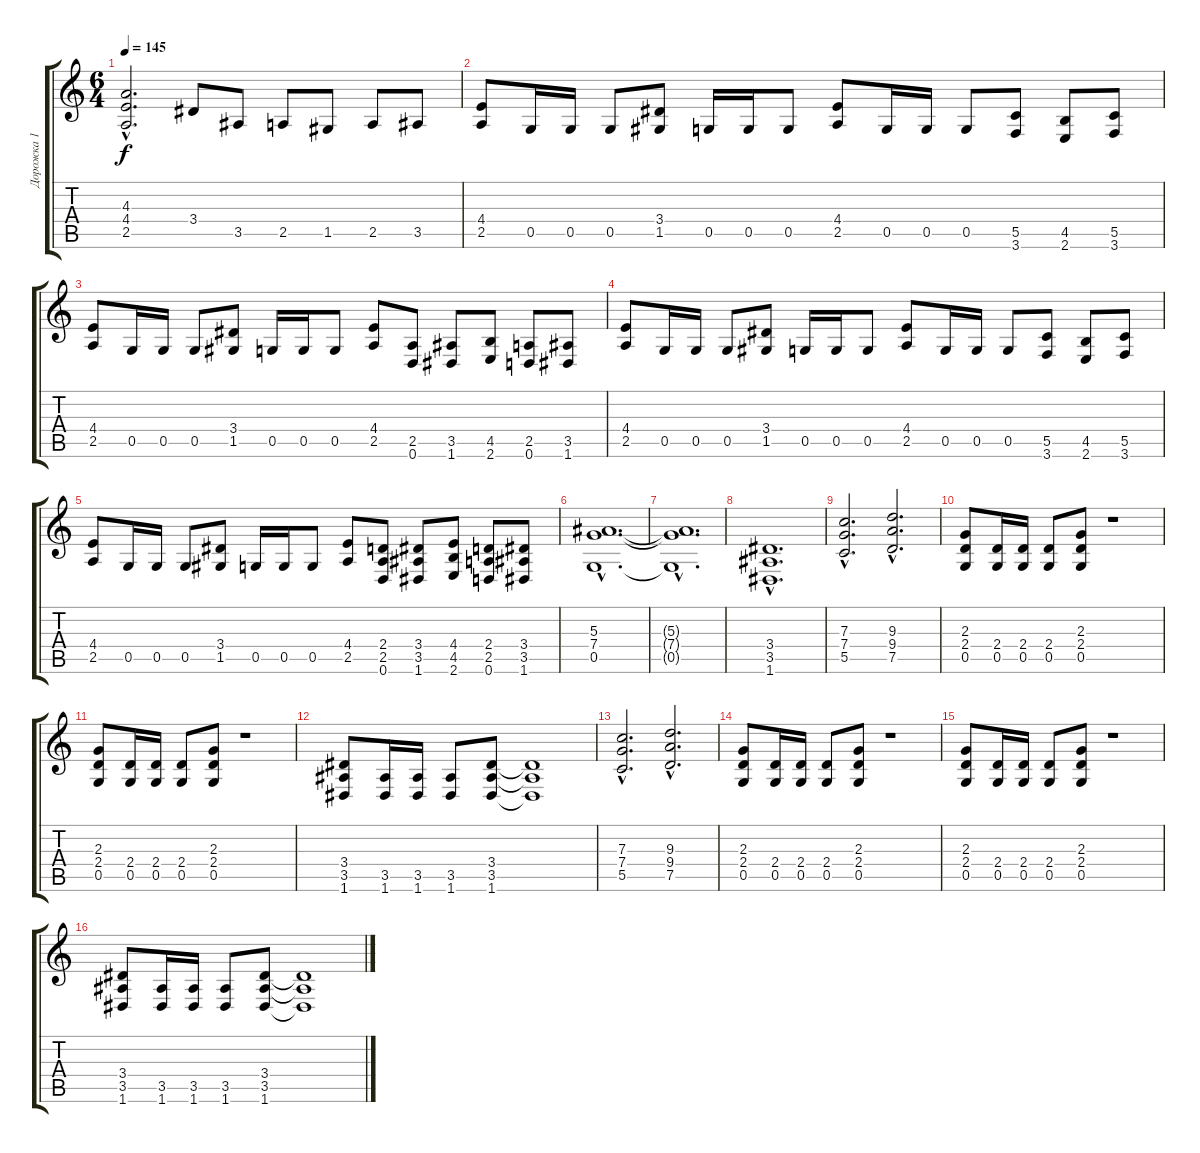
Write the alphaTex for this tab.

\track ("Дорожка 1" "Дорожка 1") {instrument distortionguitar}
\staff {score tabs}
\tuning (D4 A3 F3 C3 G2 D2) {hide}
\ts (6 4)
\tempo 145
\clef g2
\ks c
(4.3{hac} 4.4{hac} 2.5{hac}).2{d dy f instrument distortionguitar} 3.4.8 3.5.8 2.5.8 1.5.8 2.5.8 3.5.8 |
(4.4 2.5).8 0.5.16 0.5.16 0.5.8 (3.4 1.5).8 0.5.16 0.5.16 0.5.8 (4.4 2.5).8 0.5.16 0.5.16 0.5.8 (5.5 3.6).8 (4.5 2.6).8 (5.5 3.6).8 |
(4.4 2.5).8 0.5.16 0.5.16 0.5.8 (3.4 1.5).8 0.5.16 0.5.16 0.5.8 (4.4 2.5).8 (2.5 0.6).8 (3.5 1.6).8 (4.5 2.6).8 (2.5 0.6).8 (3.5 1.6).8 |
(4.4 2.5).8 0.5.16 0.5.16 0.5.8 (3.4 1.5).8 0.5.16 0.5.16 0.5.8 (4.4 2.5).8 0.5.16 0.5.16 0.5.8 (5.5 3.6).8 (4.5 2.6).8 (5.5 3.6).8 |
(4.4 2.5).8 0.5.16 0.5.16 0.5.8 (3.4 1.5).8 0.5.16 0.5.16 0.5.8 (4.4 2.5).8 (2.4 2.5 0.6).8 (3.4 3.5 1.6).8 (4.4 4.5 2.6).8 (2.4 2.5 0.6).8 (3.4 3.5 1.6).8 |
(5.3{hac} 7.4{hac} 0.5{hac}).1{d} |
(5.3{hac t} 7.4{hac t} 0.5{hac t}).1{d} |
(3.4{hac} 3.5{hac} 1.6{hac}).1{d} |
(7.3{hac} 7.4{hac} 5.5{hac}).2{d} (9.3{hac} 9.4{hac} 7.5{hac}).2{d} |
(2.3 2.4 0.5).8 (2.4 0.5).16 (2.4 0.5).16 (2.4 0.5).8 (2.3 2.4 0.5).8 r.1 |
(2.3 2.4 0.5).8 (2.4 0.5).16 (2.4 0.5).16 (2.4 0.5).8 (2.3 2.4 0.5).8 r.1 |
(3.4 3.5 1.6).8 (3.5 1.6).16 (3.5 1.6).16 (3.5 1.6).8 (3.4 3.5 1.6).8 (3.4{t} 3.5{t} 1.6{t}).1 |
(7.3{hac} 7.4{hac} 5.5{hac}).2{d} (9.3{hac} 9.4{hac} 7.5{hac}).2{d} |
(2.3 2.4 0.5).8 (2.4 0.5).16 (2.4 0.5).16 (2.4 0.5).8 (2.3 2.4 0.5).8 r.1 |
(2.3 2.4 0.5).8 (2.4 0.5).16 (2.4 0.5).16 (2.4 0.5).8 (2.3 2.4 0.5).8 r.1 |
(3.4 3.5 1.6).8 (3.5 1.6).16 (3.5 1.6).16 (3.5 1.6).8 (3.4 3.5 1.6).8 (3.4{t} 3.5{t} 1.6{t}).1
